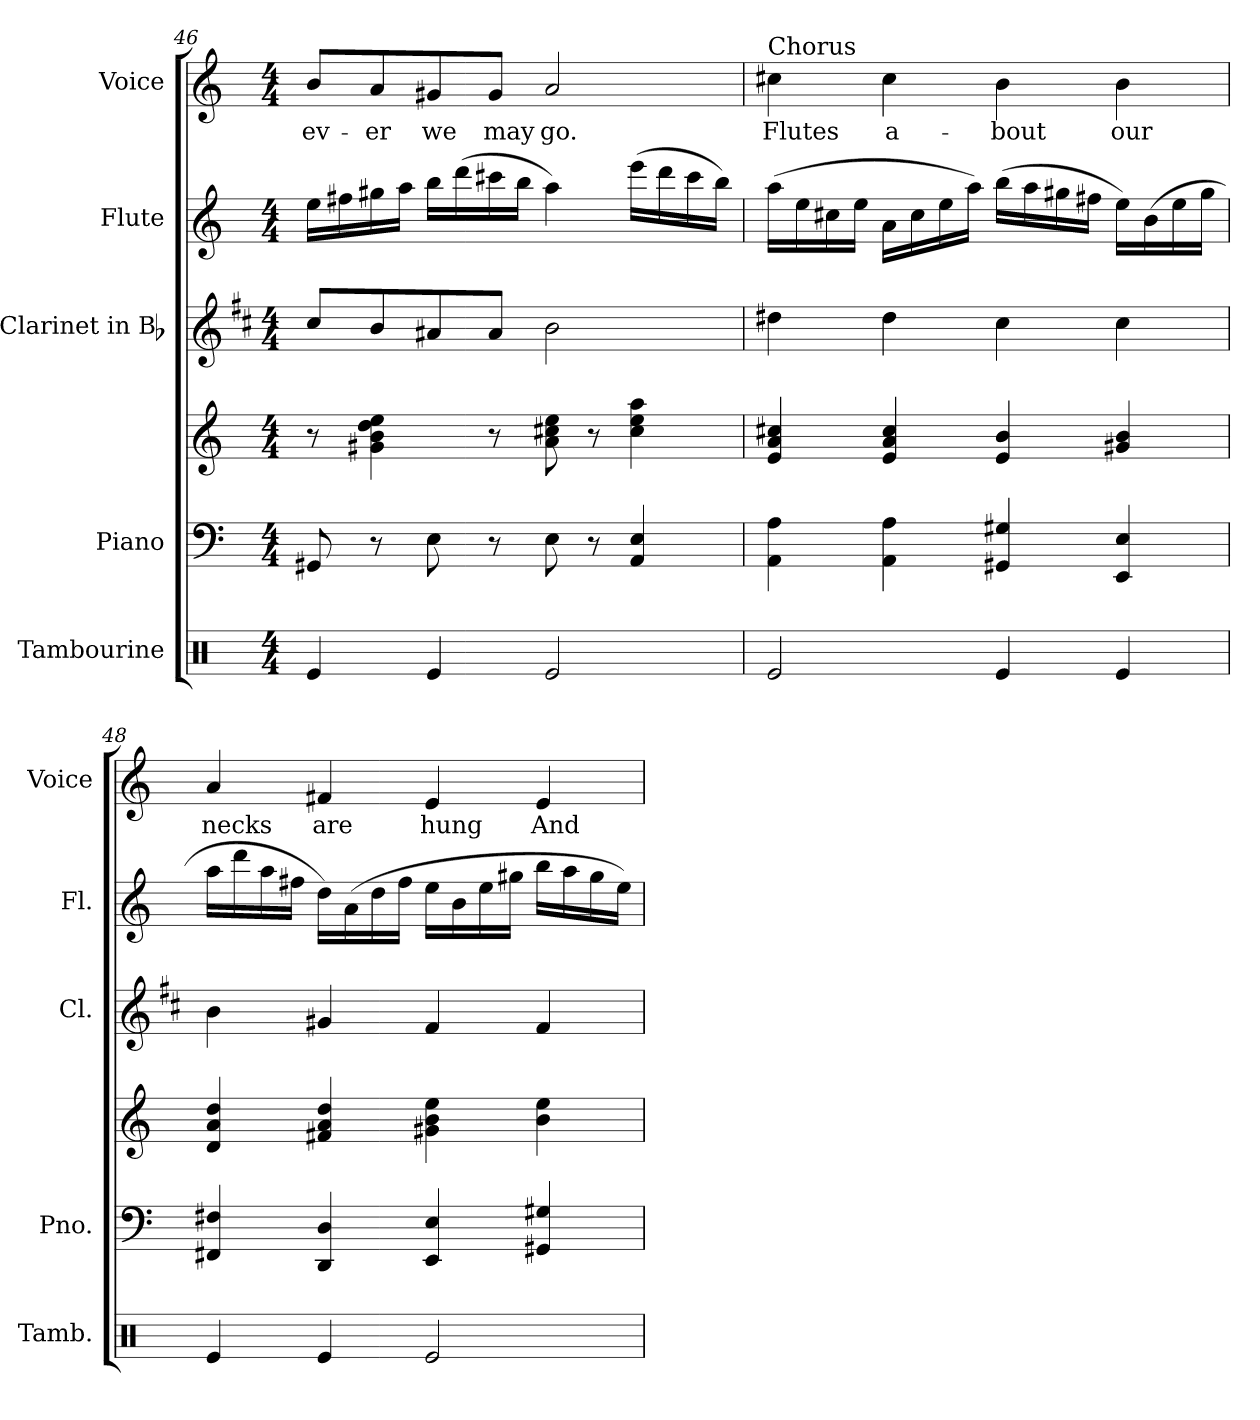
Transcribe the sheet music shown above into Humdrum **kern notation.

**kern	**kern	**kern	**kern	**kern	**kern	**text
*part5	*part4	*part4	*part3	*part2	*part1	*part1
*staff6	*staff5	*staff4	*staff3	*staff2	*staff1	*staff1
*I"Tambourine	*I"Piano	*	*I"Clarinet in Bb	*I"Flute	*I"Voice	*
*I'Tamb.	*I'Pno.	*	*I'Cl.	*I'Fl.	*I'Voice	*
*clefX	*clefF4	*clefG2	*clefG2	*clefG2	*clefG2	*
*	*	*	*ITrd1c2	*	*	*
*k[]	*k[]	*k[]	*k[]	*k[]	*k[]	*
*C:	*C:	*C:	*C:	*C:	*C:	*
*M4/4	*M4/4	*M4/4	*M4/4	*M4/4	*M4/4	*
=46	=46	=46	=46	=46	=46	=46
!	!	!	!	!	!	!LO:LY:b:color=#000000
4Rei/	8GG#Xi/	8r	8bi/L	16eei\LL	8bi/L	-ev-
.	.	.	.	16ff#Xi\	.	.
!	!	!	!	!	!	!LO:LY:b:color=#000000
.	8r	4g#Xi\ 4bi 4ddi 4eei	8ai/	16gg#Xi\	8ai/	-er
.	.	.	.	16aai\JJ	.	.
!	!	!	!	!	!	!LO:LY:b:color=#000000
4Rei/	8Ei\	.	8g#Xi/	16bbi\LL	8g#Xi/	we
.	.	.	.	(16dddi\	.	.
!	!	!	!	!	!	!LO:LY:b:color=#000000
.	8r	8r	8g#i/J	16ccc#Xi\	8g#i/J	may
.	.	.	.	16bbi\JJ	.	.
!	!	!	!	!	!	!LO:LY:b:color=#000000
2Rei/	8Ei\	8ai\ 8cc#Xi 8eei	2ai\	4aai\)	2ai/	go.
.	8r	8r	.	.	.	.
.	4AAi/ 4Ei	4cc#i\ 4eei 4aai	.	(16eeei\LL	.	.
.	.	.	.	16dddi\	.	.
.	.	.	.	16ccc#i\	.	.
.	.	.	.	16bbi\JJ)	.	.
=47	=47	=47	=47	=47	=47	=47
!	!	!	!	!	!LO:TX:a:t=Chorus	!
!	!	!	!	!	!	!LO:LY:b:color=#000000
2Rei/	4AAi\ 4Ai	4ei/ 4ai 4cc#Xi	4cc#Xi\	(16aai\LL	4cc#Xi\	Flutes
.	.	.	.	16eei\	.	.
.	.	.	.	16cc#Xi\	.	.
.	.	.	.	16eei\JJ	.	.
!	!	!	!	!	!	!LO:LY:b:color=#000000
.	4AAi\ 4Ai	4ei/ 4ai 4cc#i	4cc#i\	16ai\LL	4cc#i\	a-
.	.	.	.	16cc#i\	.	.
.	.	.	.	16eei\	.	.
.	.	.	.	16aai\JJ)	.	.
!	!	!	!	!	!	!LO:LY:b:color=#000000
4Rei/	4GG#Xi/ 4G#Xi	4ei/ 4bi	4bi\	(16bbi\LL	4bi\	-bout
.	.	.	.	16aai\	.	.
.	.	.	.	16gg#Xi\	.	.
.	.	.	.	16ff#Xi\JJ	.	.
!	!	!	!	!	!	!LO:LY:b:color=#000000
4Rei/	4EEi/ 4Ei	4g#Xi/ 4bi	4bi\	16eei\LL)	4bi\	our
.	.	.	.	(16bi\	.	.
.	.	.	.	16eei\	.	.
.	.	.	.	16gg#i\JJ	.	.
!!LO:LB:g=z
=48	=48	=48	=48	=48	=48	=48
!	!	!	!	!	!	!LO:LY:b:color=#000000
4Rei/	4FF#Xi/ 4F#Xi	4di/ 4ai 4ddi	4ai\	16aai\LL	4ai/	necks
.	.	.	.	16dddi\	.	.
.	.	.	.	16aai\	.	.
.	.	.	.	16ff#Xi\JJ	.	.
!	!	!	!	!	!	!LO:LY:b:color=#000000
4Rei/	4DDi/ 4Di	4f#Xi/ 4ai 4ddi	4f#Xi/	16ddi\LL)	4f#Xi/	are
.	.	.	.	(16ai\	.	.
.	.	.	.	16ddi\	.	.
.	.	.	.	16ff#i\JJ	.	.
!	!	!	!	!	!	!LO:LY:b:color=#000000
2Rei/	4EEi/ 4Ei	4g#Xi\ 4bi 4eei	4ei/	16eei\LL	4ei/	hung
.	.	.	.	16bi\	.	.
.	.	.	.	16eei\	.	.
.	.	.	.	16gg#Xi\JJ	.	.
!	!	!	!	!	!	!LO:LY:b:color=#000000
.	4GG#Xi/ 4G#Xi	4bi\ 4eei	4ei/	16bbi\LL	4ei/	And
.	.	.	.	16aai\	.	.
.	.	.	.	16gg#i\	.	.
.	.	.	.	16eei\JJ)	.	.
=	=	=	=	=	=	=
*-	*-	*-	*-	*-	*-	*-
